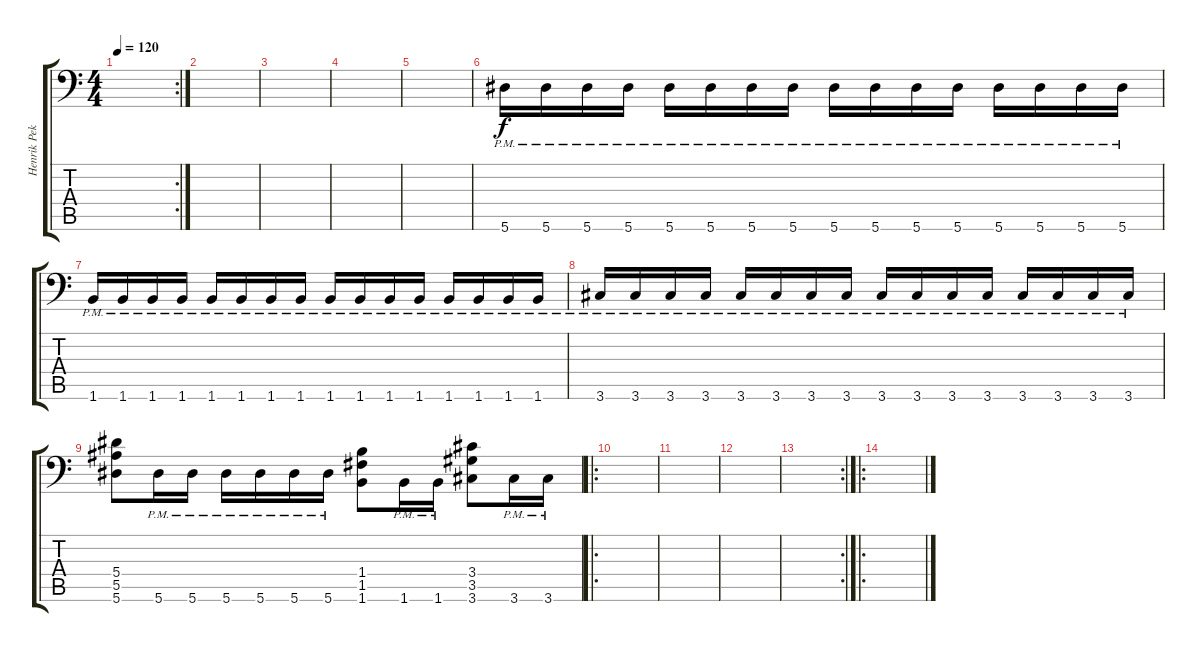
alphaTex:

\track ("Henrik Pekár (Rythm)" "Henrik Pek") {instrument distortionguitar}
\staff {score tabs}
\tuning (C4 G3 Eb3 Bb2 F2 Bb1) {hide}
\rc 2
\ts (4 4)
\tempo 120
\clef f4
\ks c
|
|
|
|
|
5.6{pm}.16 5.6{pm}.16 5.6{pm}.16 5.6{pm}.16 5.6{pm}.16 5.6{pm}.16 5.6{pm}.16 5.6{pm}.16 5.6{pm}.16 5.6{pm}.16 5.6{pm}.16 5.6{pm}.16 5.6{pm}.16 5.6{pm}.16 5.6{pm}.16 5.6{pm}.16 |
1.6{pm}.16 1.6{pm}.16 1.6{pm}.16 1.6{pm}.16 1.6{pm}.16 1.6{pm}.16 1.6{pm}.16 1.6{pm}.16 1.6{pm}.16 1.6{pm}.16 1.6{pm}.16 1.6{pm}.16 1.6{pm}.16 1.6{pm}.16 1.6{pm}.16 1.6{pm}.16 |
3.6{pm}.16 3.6{pm}.16 3.6{pm}.16 3.6{pm}.16 3.6{pm}.16 3.6{pm}.16 3.6{pm}.16 3.6{pm}.16 3.6{pm}.16 3.6{pm}.16 3.6{pm}.16 3.6{pm}.16 3.6{pm}.16 3.6{pm}.16 3.6{pm}.16 3.6{pm}.16 |
(5.4 5.5 5.6).8 5.6{pm}.16 5.6{pm}.16 5.6{pm}.16 5.6{pm}.16 5.6{pm}.16 5.6{pm}.16 (1.4 1.5 1.6).8 1.6{pm}.16 1.6{pm}.16 (3.4 3.5 3.6).8 3.6{pm}.16 3.6{pm}.16 |
\ro
|
|
|
\rc 2
|
\ro
